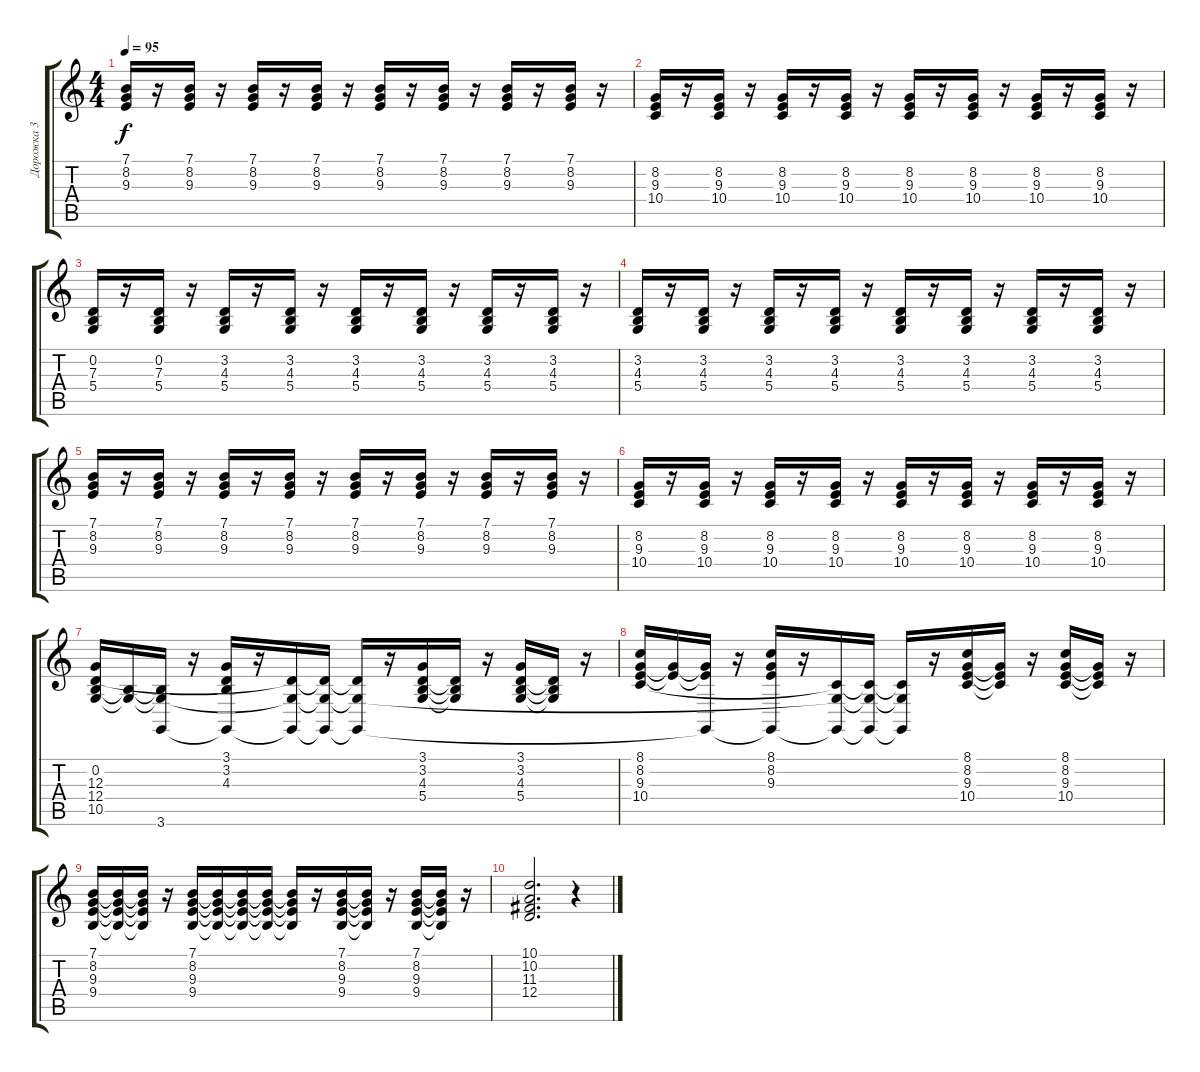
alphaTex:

\track ("Дорожка 3" "Дорожка 3") {instrument acousticgrandpiano}
\staff {score tabs}
\tuning (E4 B3 G3 D3 A2 E2) {hide}
\ts (4 4)
\tempo 95
\clef g2
\ks c
(7.1 8.2 9.3).16{dy f} r.16 (7.1 8.2 9.3).16 r.16 (7.1 8.2 9.3).16 r.16 (7.1 8.2 9.3).16 r.16 (7.1 8.2 9.3).16 r.16 (7.1 8.2 9.3).16 r.16 (7.1 8.2 9.3).16 r.16 (7.1 8.2 9.3).16 r.16 |
(8.2 9.3 10.4).16 r.16 (8.2 9.3 10.4).16 r.16 (8.2 9.3 10.4).16 r.16 (8.2 9.3 10.4).16 r.16 (8.2 9.3 10.4).16 r.16 (8.2 9.3 10.4).16 r.16 (8.2 9.3 10.4).16 r.16 (8.2 9.3 10.4).16 r.16 |
(0.2 7.3 5.4).16 r.16 (0.2 7.3 5.4).16 r.16 (3.2 4.3 5.4).16 r.16 (3.2 4.3 5.4).16 r.16 (3.2 4.3 5.4).16 r.16 (3.2 4.3 5.4).16 r.16 (3.2 4.3 5.4).16 r.16 (3.2 4.3 5.4).16 r.16 |
(3.2 4.3 5.4).16 r.16 (3.2 4.3 5.4).16 r.16 (3.2 4.3 5.4).16 r.16 (3.2 4.3 5.4).16 r.16 (3.2 4.3 5.4).16 r.16 (3.2 4.3 5.4).16 r.16 (3.2 4.3 5.4).16 r.16 (3.2 4.3 5.4).16 r.16 |
(7.1 8.2 9.3).16 r.16 (7.1 8.2 9.3).16 r.16 (7.1 8.2 9.3).16 r.16 (7.1 8.2 9.3).16 r.16 (7.1 8.2 9.3).16 r.16 (7.1 8.2 9.3).16 r.16 (7.1 8.2 9.3).16 r.16 (7.1 8.2 9.3).16 r.16 |
(8.2 9.3 10.4).16 r.16 (8.2 9.3 10.4).16 r.16 (8.2 9.3 10.4).16 r.16 (8.2 9.3 10.4).16 r.16 (8.2 9.3 10.4).16 r.16 (8.2 9.3 10.4).16 r.16 (8.2 9.3 10.4).16 r.16 (8.2 9.3 10.4).16 r.16 |
(0.2 12.3 12.4 10.5).16 (0.2{t} 10.5{t}).16 (0.2{t} 10.5{t} 3.6).16 r.16 (3.1 3.2 4.3 3.6{t}).16 r.16 (12.4{t} 10.5{t} 3.6{t}).16 (12.4{t} 10.5{t} 3.6{t}).16 (12.4{t} 10.5{t} 3.6{t}).16 r.16 (3.1 3.2 4.3 5.4).16 (3.2{t} 4.3{t} 5.4{t}).16 r.16 (3.1 3.2 4.3 5.4).16 (3.2{t} 4.3{t} 5.4{t}).16 r.16 |
(8.1 8.2 9.3 10.4).16 (8.2{t} 9.3{t}).16 (8.2{t} 9.3{t} 3.6{t}).16 r.16 (8.1 8.2 9.3 3.6{t}).16 r.16 (10.4{t} 10.5{t} 3.6{t}).16 (10.4{t} 10.5{t} 3.6{t}).16 (10.4{t} 10.5{t} 3.6{t}).16 r.16 (8.1 8.2 9.3 10.4).16 (8.2{t} 9.3{t} 10.4{t}).16 r.16 (8.1 8.2 9.3 10.4).16 (8.2{t} 9.3{t} 10.4{t}).16 r.16 |
(7.1 8.2 9.3 9.4).16 (7.1{t} 8.2{t} 9.3{t} 9.4{t}).16 (7.1{t} 8.2{t} 9.3{t} 9.4{t}).16 r.16 (7.1 8.2 9.3 9.4).16 (7.1{t} 8.2{t} 9.3{t} 9.4{t}).16 (7.1{t} 8.2{t} 9.3{t} 9.4{t}).16 (7.1{t} 8.2{t} 9.3{t} 9.4{t}).16 (7.1{t} 8.2{t} 9.3{t} 9.4{t}).16 r.16 (7.1 8.2 9.3 9.4).16 (7.1{t} 8.2{t} 9.3{t} 9.4{t}).16 r.16 (7.1 8.2 9.3 9.4).16 (7.1{t} 8.2{t} 9.3{t} 9.4{t}).16 r.16 |
(10.1 10.2 11.3 12.4).2{d} r.4
